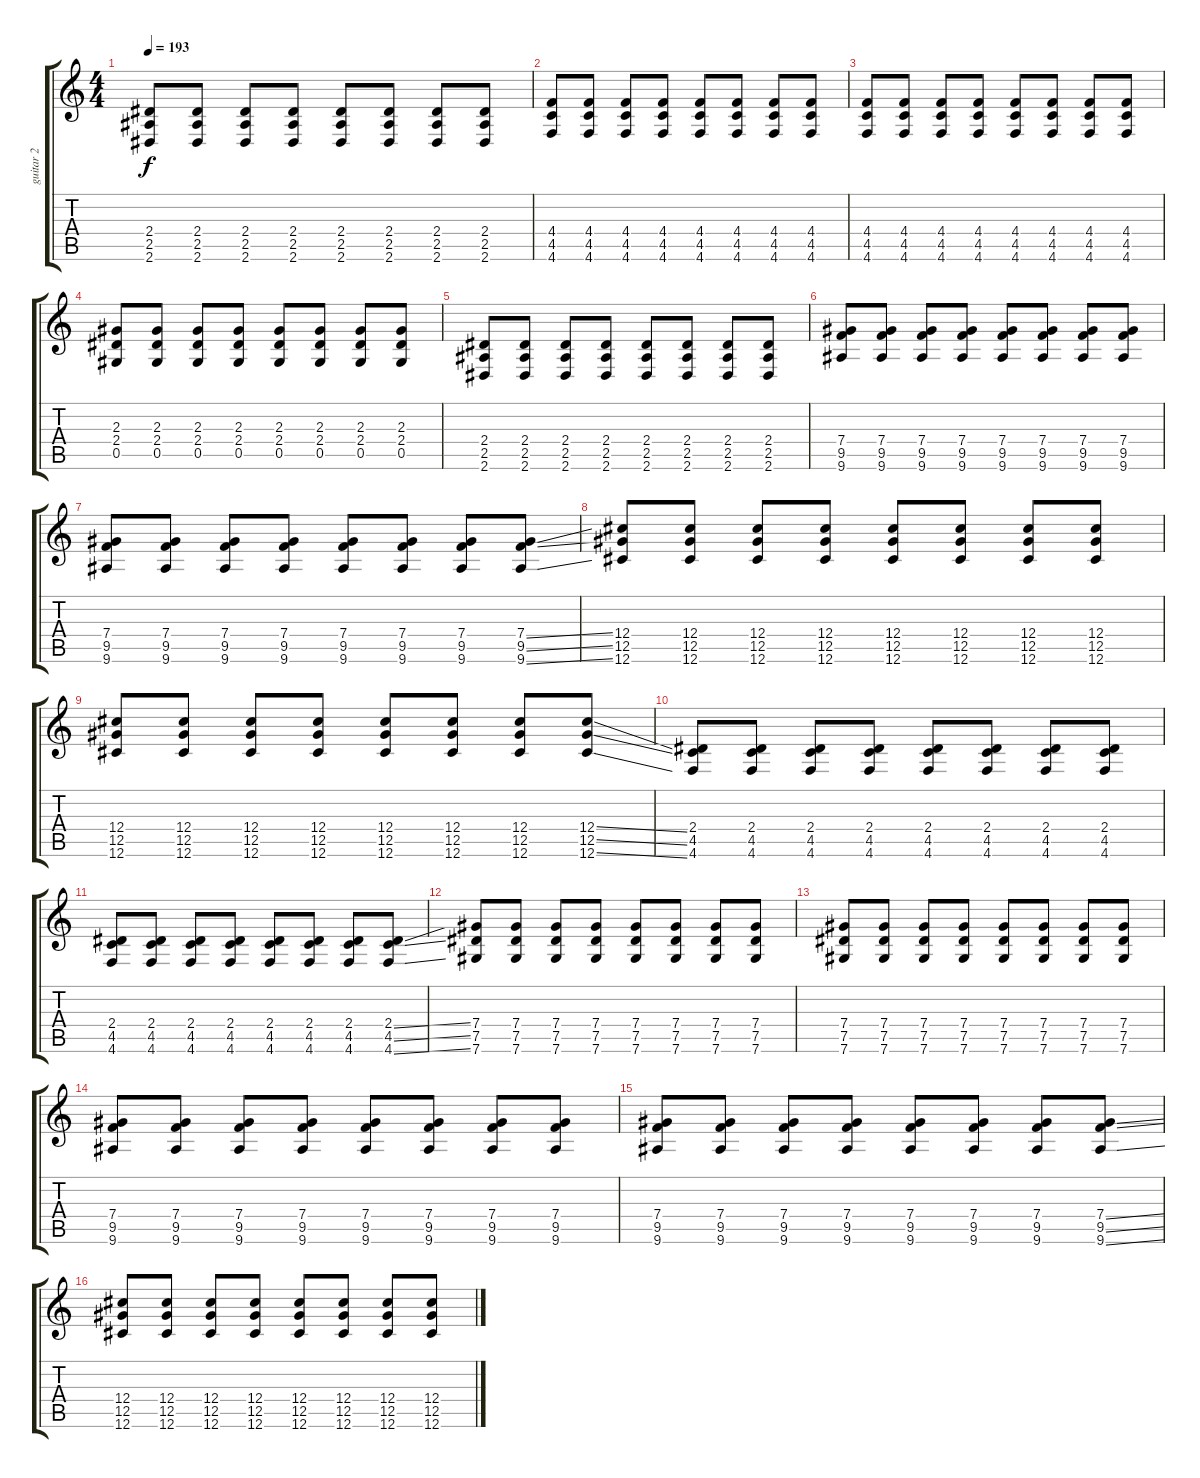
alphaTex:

\track ("guitar 2" "guitar 2") {instrument distortionguitar}
\staff {score tabs}
\tuning (Eb4 Bb3 Gb3 Db3 Ab2 Db2) {hide}
\ts (4 4)
\tempo 193
\clef g2
\ks c
(2.4 2.5 2.6).8{dy f} (2.4 2.5 2.6).8 (2.4 2.5 2.6).8 (2.4 2.5 2.6).8 (2.4 2.5 2.6).8 (2.4 2.5 2.6).8 (2.4 2.5 2.6).8 (2.4 2.5 2.6).8 |
(4.4 4.5 4.6).8 (4.4 4.5 4.6).8 (4.4 4.5 4.6).8 (4.4 4.5 4.6).8 (4.4 4.5 4.6).8 (4.4 4.5 4.6).8 (4.4 4.5 4.6).8 (4.4 4.5 4.6).8 |
(4.4 4.5 4.6).8 (4.4 4.5 4.6).8 (4.4 4.5 4.6).8 (4.4 4.5 4.6).8 (4.4 4.5 4.6).8 (4.4 4.5 4.6).8 (4.4 4.5 4.6).8 (4.4 4.5 4.6).8 |
(2.3 2.4 0.5).8 (2.3 2.4 0.5).8 (2.3 2.4 0.5).8 (2.3 2.4 0.5).8 (2.3 2.4 0.5).8 (2.3 2.4 0.5).8 (2.3 2.4 0.5).8 (2.3 2.4 0.5).8 |
(2.4 2.5 2.6).8 (2.4 2.5 2.6).8 (2.4 2.5 2.6).8 (2.4 2.5 2.6).8 (2.4 2.5 2.6).8 (2.4 2.5 2.6).8 (2.4 2.5 2.6).8 (2.4 2.5 2.6).8 |
(7.4 9.5 9.6).8 (7.4 9.5 9.6).8 (7.4 9.5 9.6).8 (7.4 9.5 9.6).8 (7.4 9.5 9.6).8 (7.4 9.5 9.6).8 (7.4 9.5 9.6).8 (7.4 9.5 9.6).8 |
(7.4 9.5 9.6).8 (7.4 9.5 9.6).8 (7.4 9.5 9.6).8 (7.4 9.5 9.6).8 (7.4 9.5 9.6).8 (7.4 9.5 9.6).8 (7.4 9.5 9.6).8 (7.4{ss} 9.5{ss} 9.6{ss}).8 |
(12.4 12.5 12.6).8 (12.4 12.5 12.6).8 (12.4 12.5 12.6).8 (12.4 12.5 12.6).8 (12.4 12.5 12.6).8 (12.4 12.5 12.6).8 (12.4 12.5 12.6).8 (12.4 12.5 12.6).8 |
(12.4 12.5 12.6).8 (12.4 12.5 12.6).8 (12.4 12.5 12.6).8 (12.4 12.5 12.6).8 (12.4 12.5 12.6).8 (12.4 12.5 12.6).8 (12.4 12.5 12.6).8 (12.4{ss} 12.5{ss} 12.6{ss}).8 |
(2.4 4.5 4.6).8 (2.4 4.5 4.6).8 (2.4 4.5 4.6).8 (2.4 4.5 4.6).8 (2.4 4.5 4.6).8 (2.4 4.5 4.6).8 (2.4 4.5 4.6).8 (2.4 4.5 4.6).8 |
(2.4 4.5 4.6).8 (2.4 4.5 4.6).8 (2.4 4.5 4.6).8 (2.4 4.5 4.6).8 (2.4 4.5 4.6).8 (2.4 4.5 4.6).8 (2.4 4.5 4.6).8 (2.4{ss} 4.5{ss} 4.6{ss}).8 |
(7.4 7.5 7.6).8 (7.4 7.5 7.6).8 (7.4 7.5 7.6).8 (7.4 7.5 7.6).8 (7.4 7.5 7.6).8 (7.4 7.5 7.6).8 (7.4 7.5 7.6).8 (7.4 7.5 7.6).8 |
(7.4 7.5 7.6).8 (7.4 7.5 7.6).8 (7.4 7.5 7.6).8 (7.4 7.5 7.6).8 (7.4 7.5 7.6).8 (7.4 7.5 7.6).8 (7.4 7.5 7.6).8 (7.4 7.5 7.6).8 |
(7.4 9.5 9.6).8 (7.4 9.5 9.6).8 (7.4 9.5 9.6).8 (7.4 9.5 9.6).8 (7.4 9.5 9.6).8 (7.4 9.5 9.6).8 (7.4 9.5 9.6).8 (7.4 9.5 9.6).8 |
(7.4 9.5 9.6).8 (7.4 9.5 9.6).8 (7.4 9.5 9.6).8 (7.4 9.5 9.6).8 (7.4 9.5 9.6).8 (7.4 9.5 9.6).8 (7.4 9.5 9.6).8 (7.4{ss} 9.5{ss} 9.6{ss}).8 |
(12.4 12.5 12.6).8 (12.4 12.5 12.6).8 (12.4 12.5 12.6).8 (12.4 12.5 12.6).8 (12.4 12.5 12.6).8 (12.4 12.5 12.6).8 (12.4 12.5 12.6).8 (12.4 12.5 12.6).8
